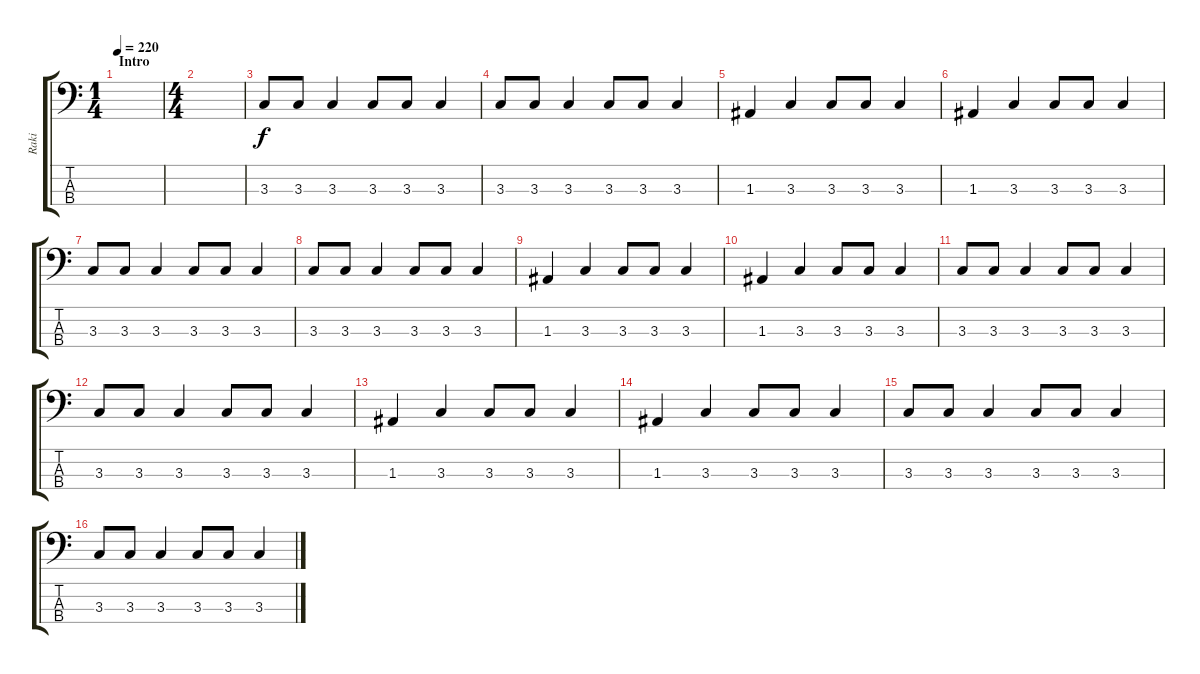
\track ("Raki" "Raki") {instrument electricbasspick}
\staff {score tabs}
\tuning (G2 D2 A1 E1) {hide}
\ts (1 4)
\section ("" "Intro")
\tempo 220
\clef f4
\ks c
|
\ts (4 4)
|
3.3.8 3.3.8 3.3.4 3.3.8 3.3.8 3.3.4 |
3.3.8 3.3.8 3.3.4 3.3.8 3.3.8 3.3.4 |
1.3.4 3.3.4 3.3.8 3.3.8 3.3.4 |
1.3.4 3.3.4 3.3.8 3.3.8 3.3.4 |
3.3.8 3.3.8 3.3.4 3.3.8 3.3.8 3.3.4 |
3.3.8 3.3.8 3.3.4 3.3.8 3.3.8 3.3.4 |
1.3.4 3.3.4 3.3.8 3.3.8 3.3.4 |
1.3.4 3.3.4 3.3.8 3.3.8 3.3.4 |
3.3.8 3.3.8 3.3.4 3.3.8 3.3.8 3.3.4 |
3.3.8 3.3.8 3.3.4 3.3.8 3.3.8 3.3.4 |
1.3.4 3.3.4 3.3.8 3.3.8 3.3.4 |
1.3.4 3.3.4 3.3.8 3.3.8 3.3.4 |
3.3.8 3.3.8 3.3.4 3.3.8 3.3.8 3.3.4 |
3.3.8 3.3.8 3.3.4 3.3.8 3.3.8 3.3.4
